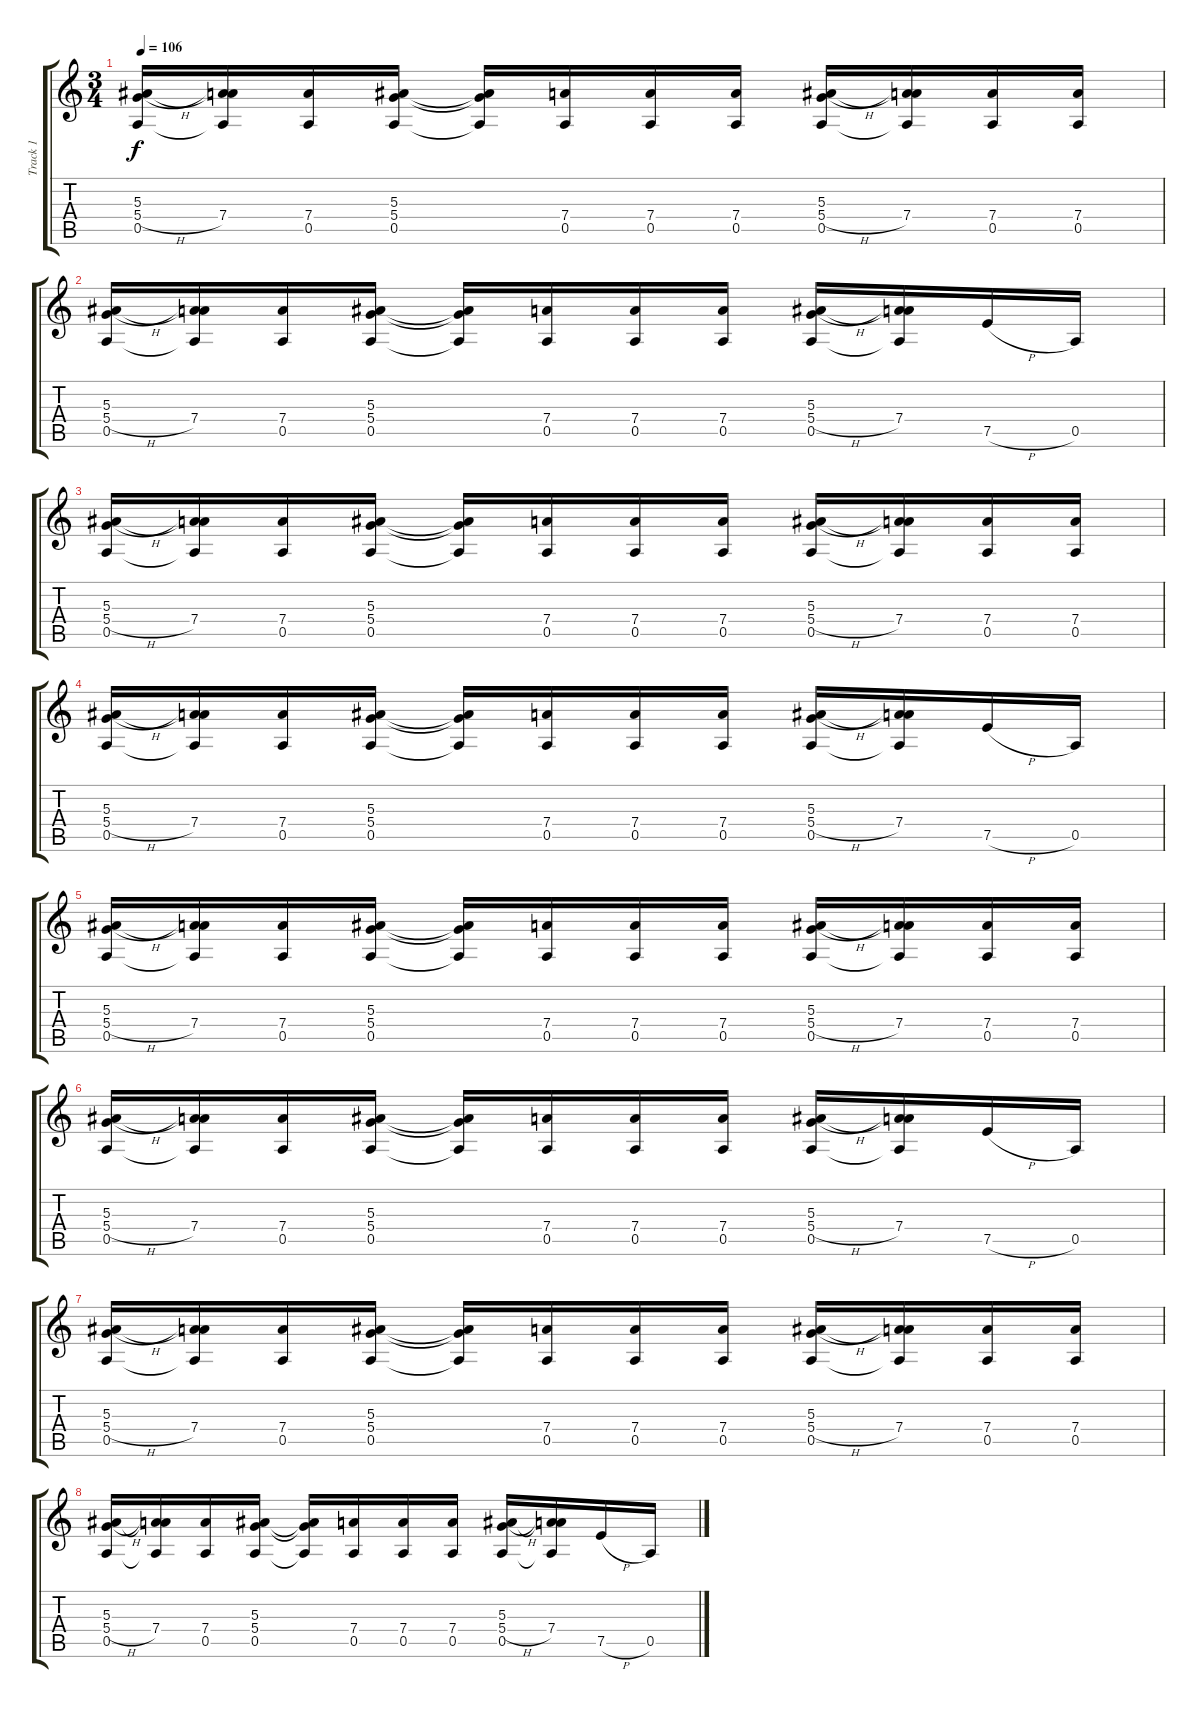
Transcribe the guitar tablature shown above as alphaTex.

\track ("Track 1" "Track 1") {instrument distortionguitar}
\staff {score tabs}
\tuning (E4 A3 F3 D3 A2 D2) {hide}
\ts (3 4)
\tempo 106
\clef g2
\ks c
(5.3 5.4{h} 0.5).16{dy f} (5.3{t} 7.4 0.5{t}).16 (7.4 0.5).16 (5.3 5.4 0.5).16 (5.3{t} 5.4{t} 0.5{t}).16 (7.4 0.5).16 (7.4 0.5).16 (7.4 0.5).16 (5.3 5.4{h} 0.5).16 (5.3{t} 7.4 0.5{t}).16 (7.4 0.5).16 (7.4 0.5).16 |
(5.3 5.4{h} 0.5).16 (5.3{t} 7.4 0.5{t}).16 (7.4 0.5).16 (5.3 5.4 0.5).16 (5.3{t} 5.4{t} 0.5{t}).16 (7.4 0.5).16 (7.4 0.5).16 (7.4 0.5).16 (5.3 5.4{h} 0.5).16 (5.3{t} 7.4 0.5{t}).16 7.5{h}.16 0.5.16 |
(5.3 5.4{h} 0.5).16 (5.3{t} 7.4 0.5{t}).16 (7.4 0.5).16 (5.3 5.4 0.5).16 (5.3{t} 5.4{t} 0.5{t}).16 (7.4 0.5).16 (7.4 0.5).16 (7.4 0.5).16 (5.3 5.4{h} 0.5).16 (5.3{t} 7.4 0.5{t}).16 (7.4 0.5).16 (7.4 0.5).16 |
(5.3 5.4{h} 0.5).16 (5.3{t} 7.4 0.5{t}).16 (7.4 0.5).16 (5.3 5.4 0.5).16 (5.3{t} 5.4{t} 0.5{t}).16 (7.4 0.5).16 (7.4 0.5).16 (7.4 0.5).16 (5.3 5.4{h} 0.5).16 (5.3{t} 7.4 0.5{t}).16 7.5{h}.16 0.5.16 |
(5.3 5.4{h} 0.5).16 (5.3{t} 7.4 0.5{t}).16 (7.4 0.5).16 (5.3 5.4 0.5).16 (5.3{t} 5.4{t} 0.5{t}).16 (7.4 0.5).16 (7.4 0.5).16 (7.4 0.5).16 (5.3 5.4{h} 0.5).16 (5.3{t} 7.4 0.5{t}).16 (7.4 0.5).16 (7.4 0.5).16 |
(5.3 5.4{h} 0.5).16 (5.3{t} 7.4 0.5{t}).16 (7.4 0.5).16 (5.3 5.4 0.5).16 (5.3{t} 5.4{t} 0.5{t}).16 (7.4 0.5).16 (7.4 0.5).16 (7.4 0.5).16 (5.3 5.4{h} 0.5).16 (5.3{t} 7.4 0.5{t}).16 7.5{h}.16 0.5.16 |
(5.3 5.4{h} 0.5).16 (5.3{t} 7.4 0.5{t}).16 (7.4 0.5).16 (5.3 5.4 0.5).16 (5.3{t} 5.4{t} 0.5{t}).16 (7.4 0.5).16 (7.4 0.5).16 (7.4 0.5).16 (5.3 5.4{h} 0.5).16 (5.3{t} 7.4 0.5{t}).16 (7.4 0.5).16 (7.4 0.5).16 |
(5.3 5.4{h} 0.5).16 (5.3{t} 7.4 0.5{t}).16 (7.4 0.5).16 (5.3 5.4 0.5).16 (5.3{t} 5.4{t} 0.5{t}).16 (7.4 0.5).16 (7.4 0.5).16 (7.4 0.5).16 (5.3 5.4{h} 0.5).16 (5.3{t} 7.4 0.5{t}).16 7.5{h}.16 0.5.16
